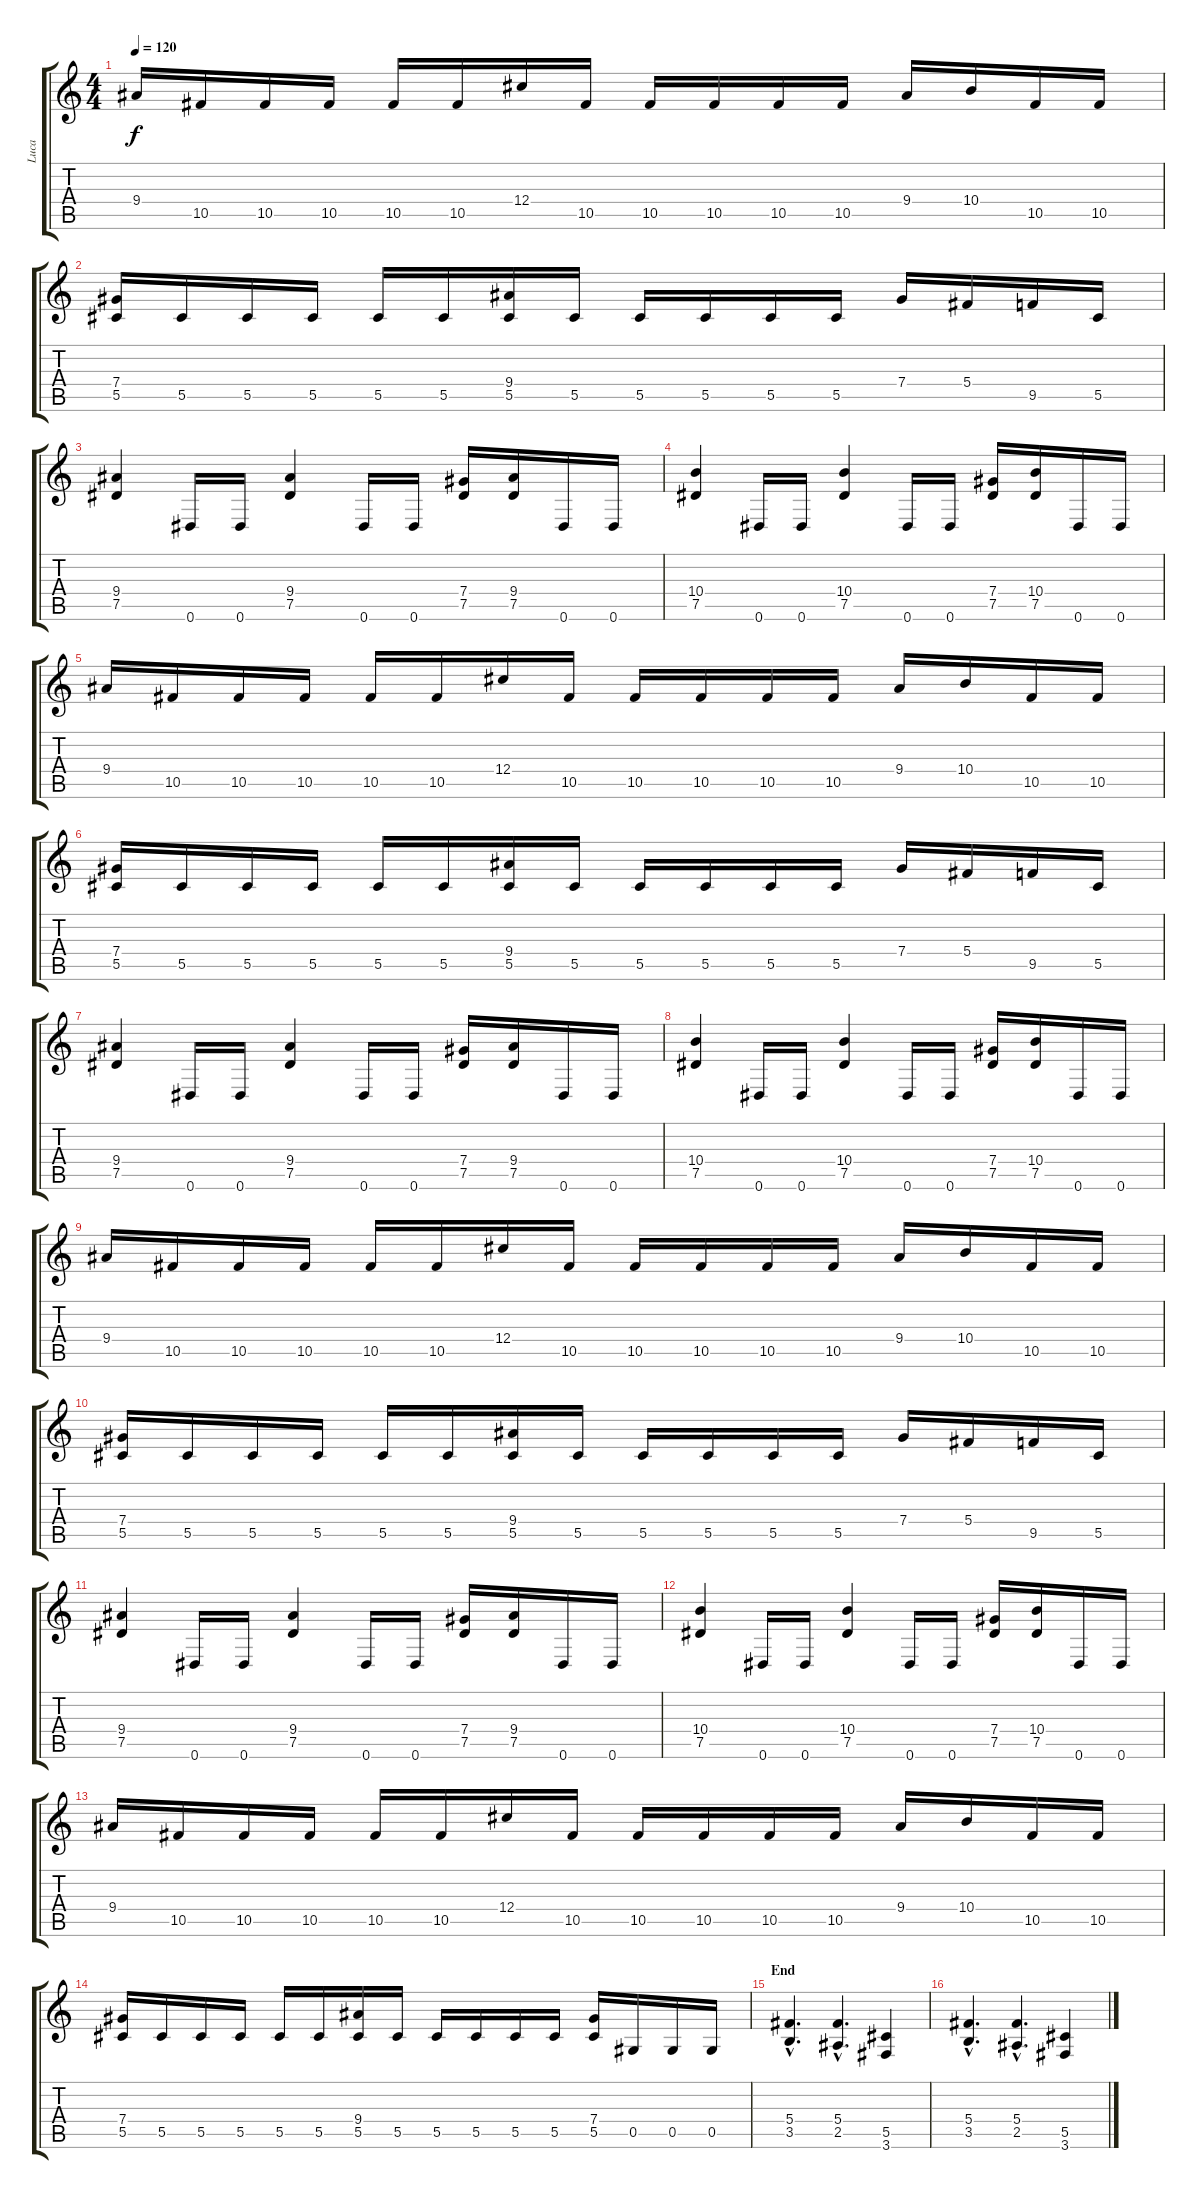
\track ("Luca" "Luca") {instrument overdrivenguitar}
\staff {score tabs}
\tuning (Eb4 Bb3 Gb3 Db3 Ab2 Eb2) {hide}
\ts (4 4)
\tempo 120
\clef g2
\ks c
9.4.16{dy f} 10.5.16 10.5.16 10.5.16 10.5.16 10.5.16 12.4.16 10.5.16 10.5.16 10.5.16 10.5.16 10.5.16 9.4.16 10.4.16 10.5.16 10.5.16 |
(7.4 5.5).16 5.5.16 5.5.16 5.5.16 5.5.16 5.5.16 (9.4 5.5).16 5.5.16 5.5.16 5.5.16 5.5.16 5.5.16 7.4.16 5.4.16 9.5.16 5.5.16 |
(9.4 7.5).4 0.6.16 0.6.16 (9.4 7.5).4 0.6.16 0.6.16 (7.4 7.5).16 (9.4 7.5).16 0.6.16 0.6.16 |
(10.4 7.5).4 0.6.16 0.6.16 (10.4 7.5).4 0.6.16 0.6.16 (7.4 7.5).16 (10.4 7.5).16 0.6.16 0.6.16 |
9.4.16 10.5.16 10.5.16 10.5.16 10.5.16 10.5.16 12.4.16 10.5.16 10.5.16 10.5.16 10.5.16 10.5.16 9.4.16 10.4.16 10.5.16 10.5.16 |
(7.4 5.5).16 5.5.16 5.5.16 5.5.16 5.5.16 5.5.16 (9.4 5.5).16 5.5.16 5.5.16 5.5.16 5.5.16 5.5.16 7.4.16 5.4.16 9.5.16 5.5.16 |
(9.4 7.5).4 0.6.16 0.6.16 (9.4 7.5).4 0.6.16 0.6.16 (7.4 7.5).16 (9.4 7.5).16 0.6.16 0.6.16 |
(10.4 7.5).4 0.6.16 0.6.16 (10.4 7.5).4 0.6.16 0.6.16 (7.4 7.5).16 (10.4 7.5).16 0.6.16 0.6.16 |
9.4.16 10.5.16 10.5.16 10.5.16 10.5.16 10.5.16 12.4.16 10.5.16 10.5.16 10.5.16 10.5.16 10.5.16 9.4.16 10.4.16 10.5.16 10.5.16 |
(7.4 5.5).16 5.5.16 5.5.16 5.5.16 5.5.16 5.5.16 (9.4 5.5).16 5.5.16 5.5.16 5.5.16 5.5.16 5.5.16 7.4.16 5.4.16 9.5.16 5.5.16 |
(9.4 7.5).4 0.6.16 0.6.16 (9.4 7.5).4 0.6.16 0.6.16 (7.4 7.5).16 (9.4 7.5).16 0.6.16 0.6.16 |
(10.4 7.5).4 0.6.16 0.6.16 (10.4 7.5).4 0.6.16 0.6.16 (7.4 7.5).16 (10.4 7.5).16 0.6.16 0.6.16 |
9.4.16 10.5.16 10.5.16 10.5.16 10.5.16 10.5.16 12.4.16 10.5.16 10.5.16 10.5.16 10.5.16 10.5.16 9.4.16 10.4.16 10.5.16 10.5.16 |
(7.4 5.5).16 5.5.16 5.5.16 5.5.16 5.5.16 5.5.16 (9.4 5.5).16 5.5.16 5.5.16 5.5.16 5.5.16 5.5.16 (7.4 5.5).16 0.5.16 0.5.16 0.5.16 |
\section ("" "End")
(5.4{hac} 3.5{hac}).4{d} (5.4{hac} 2.5{hac}).4{d} (5.5 3.6).4 |
(5.4{hac} 3.5{hac}).4{d} (5.4{hac} 2.5{hac}).4{d} (5.5 3.6).4
